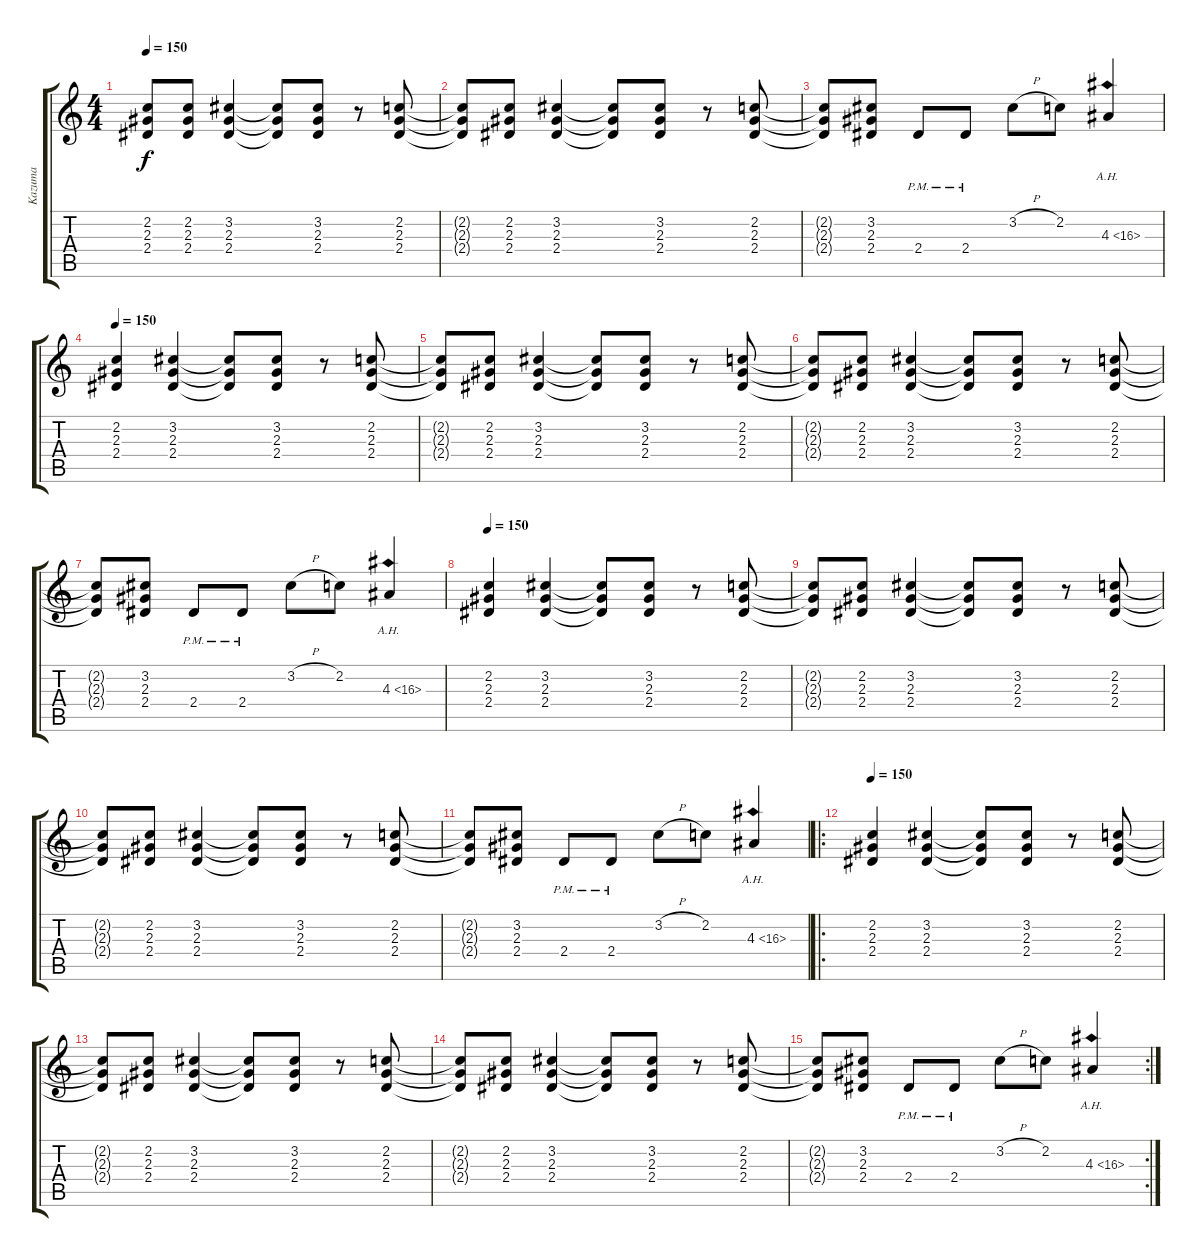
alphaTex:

\track ("Kazuma" "Kazuma") {instrument electricguitarclean}
\staff {score tabs}
\tuning (Eb4 Bb3 Gb3 Db3 Ab2 Eb2) {hide}
\ts (4 4)
\tempo 150
\clef g2
\ks c
(2.2{t} 2.3{t} 2.4{t}).8{dy f} (2.2 2.3 2.4).8 (3.2 2.3 2.4).4 (3.2{t} 2.3{t} 2.4{t}).8 (3.2 2.3 2.4).8 r.8 (2.2 2.3 2.4).8 |
(2.2{t} 2.3{t} 2.4{t}).8 (2.2 2.3 2.4).8 (3.2 2.3 2.4).4 (3.2{t} 2.3{t} 2.4{t}).8 (3.2 2.3 2.4).8 r.8 (2.2 2.3 2.4).8 |
(2.2{t} 2.3{t} 2.4{t}).8 (3.2 2.3 2.4).8 2.4{pm}.8 2.4{pm}.8 3.2{h}.8 2.2.8 4.3{ah 12}.4 |
\tempo 150
(2.2 2.3 2.4).4{instrument distortionguitar} (3.2 2.3 2.4).4 (3.2{t} 2.3{t} 2.4{t}).8 (3.2 2.3 2.4).8 r.8 (2.2 2.3 2.4).8 |
(2.2{t} 2.3{t} 2.4{t}).8 (2.2 2.3 2.4).8 (3.2 2.3 2.4).4 (3.2{t} 2.3{t} 2.4{t}).8 (3.2 2.3 2.4).8 r.8 (2.2 2.3 2.4).8 |
(2.2{t} 2.3{t} 2.4{t}).8 (2.2 2.3 2.4).8 (3.2 2.3 2.4).4 (3.2{t} 2.3{t} 2.4{t}).8 (3.2 2.3 2.4).8 r.8 (2.2 2.3 2.4).8 |
(2.2{t} 2.3{t} 2.4{t}).8 (3.2 2.3 2.4).8 2.4{pm}.8 2.4{pm}.8 3.2{h}.8 2.2.8 4.3{ah 12}.4 |
\tempo 150
(2.2 2.3 2.4).4{instrument distortionguitar} (3.2 2.3 2.4).4 (3.2{t} 2.3{t} 2.4{t}).8 (3.2 2.3 2.4).8 r.8 (2.2 2.3 2.4).8 |
(2.2{t} 2.3{t} 2.4{t}).8 (2.2 2.3 2.4).8 (3.2 2.3 2.4).4 (3.2{t} 2.3{t} 2.4{t}).8 (3.2 2.3 2.4).8 r.8 (2.2 2.3 2.4).8 |
(2.2{t} 2.3{t} 2.4{t}).8 (2.2 2.3 2.4).8 (3.2 2.3 2.4).4 (3.2{t} 2.3{t} 2.4{t}).8 (3.2 2.3 2.4).8 r.8 (2.2 2.3 2.4).8 |
(2.2{t} 2.3{t} 2.4{t}).8 (3.2 2.3 2.4).8 2.4{pm}.8 2.4{pm}.8 3.2{h}.8 2.2.8 4.3{ah 12}.4 |
\ro
\tempo 150
(2.2 2.3 2.4).4{instrument distortionguitar} (3.2 2.3 2.4).4 (3.2{t} 2.3{t} 2.4{t}).8 (3.2 2.3 2.4).8 r.8 (2.2 2.3 2.4).8 |
(2.2{t} 2.3{t} 2.4{t}).8 (2.2 2.3 2.4).8 (3.2 2.3 2.4).4 (3.2{t} 2.3{t} 2.4{t}).8 (3.2 2.3 2.4).8 r.8 (2.2 2.3 2.4).8 |
(2.2{t} 2.3{t} 2.4{t}).8 (2.2 2.3 2.4).8 (3.2 2.3 2.4).4 (3.2{t} 2.3{t} 2.4{t}).8 (3.2 2.3 2.4).8 r.8 (2.2 2.3 2.4).8 |
\rc 2
(2.2{t} 2.3{t} 2.4{t}).8 (3.2 2.3 2.4).8 2.4{pm}.8 2.4{pm}.8 3.2{h}.8 2.2.8 4.3{ah 12}.4
